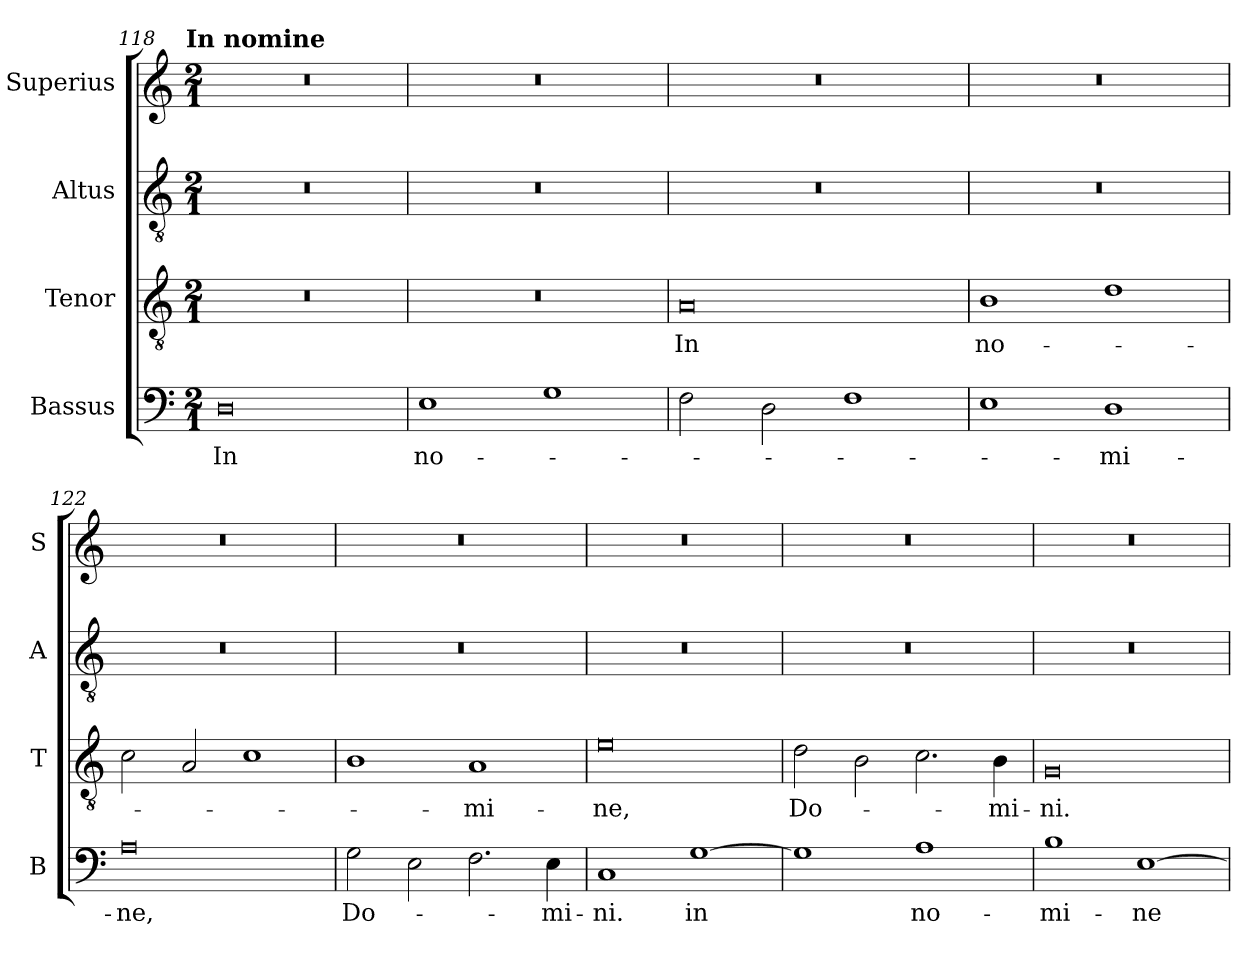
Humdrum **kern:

**kern	**text	**kern	**text	**kern	**kern
*part4	*part4	*part3	*part3	*part2	*part1
*staff4	*staff4	*staff3	*staff3	*staff2	*staff1
*I"Bassus	*	*I"Tenor	*	*I"Altus	*I"Superius
*I'B	*	*I'T	*	*I'A	*I'S
!!LO:LB:g=z
*clefF4	*	*clefGv2	*	*clefGv2	*clefG2
*k[]	*	*k[]	*	*k[]	*k[]
!!LO:TX:omd:t=In nomine
*M2/1	*	*M2/1	*	*M2/1	*M2/1
=118	=118	=118	=118	=118	=118
0D	In	0r	.	0r	0r
=119	=119	=119	=119	=119	=119
1E	no-	0r	.	0r	0r
1G	.	.	.	.	.
=120	=120	=120	=120	=120	=120
2F\	.	0A	In	0r	0r
2D\	.	.	.	.	.
1F	.	.	.	.	.
=121	=121	=121	=121	=121	=121
1E	.	1B	no-	0r	0r
1D	-mi-	1d	.	.	.
=122	=122	=122	=122	=122	=122
0A	-ne,	2c\	.	0r	0r
.	.	2A/	.	.	.
.	.	1c	.	.	.
=123	=123	=123	=123	=123	=123
2G\	Do-	1B	.	0r	0r
2E\	.	.	.	.	.
2.F\	.	1A	-mi-	.	.
4E\	-mi-	.	.	.	.
=124	=124	=124	=124	=124	=124
1C	-ni.	0e	-ne,	0r	0r
[1G	in	.	.	.	.
=125	=125	=125	=125	=125	=125
1G]	.	2d\	Do-	0r	0r
.	.	2B\	.	.	.
1A	no-	2.c\	.	.	.
.	.	4B\	-mi-	.	.
=126	=126	=126	=126	=126	=126
1B	-mi-	0G	-ni.	0r	0r
[1E	-ne	.	.	.	.
=	=	=	=	=	=
*-	*-	*-	*-	*-	*-
